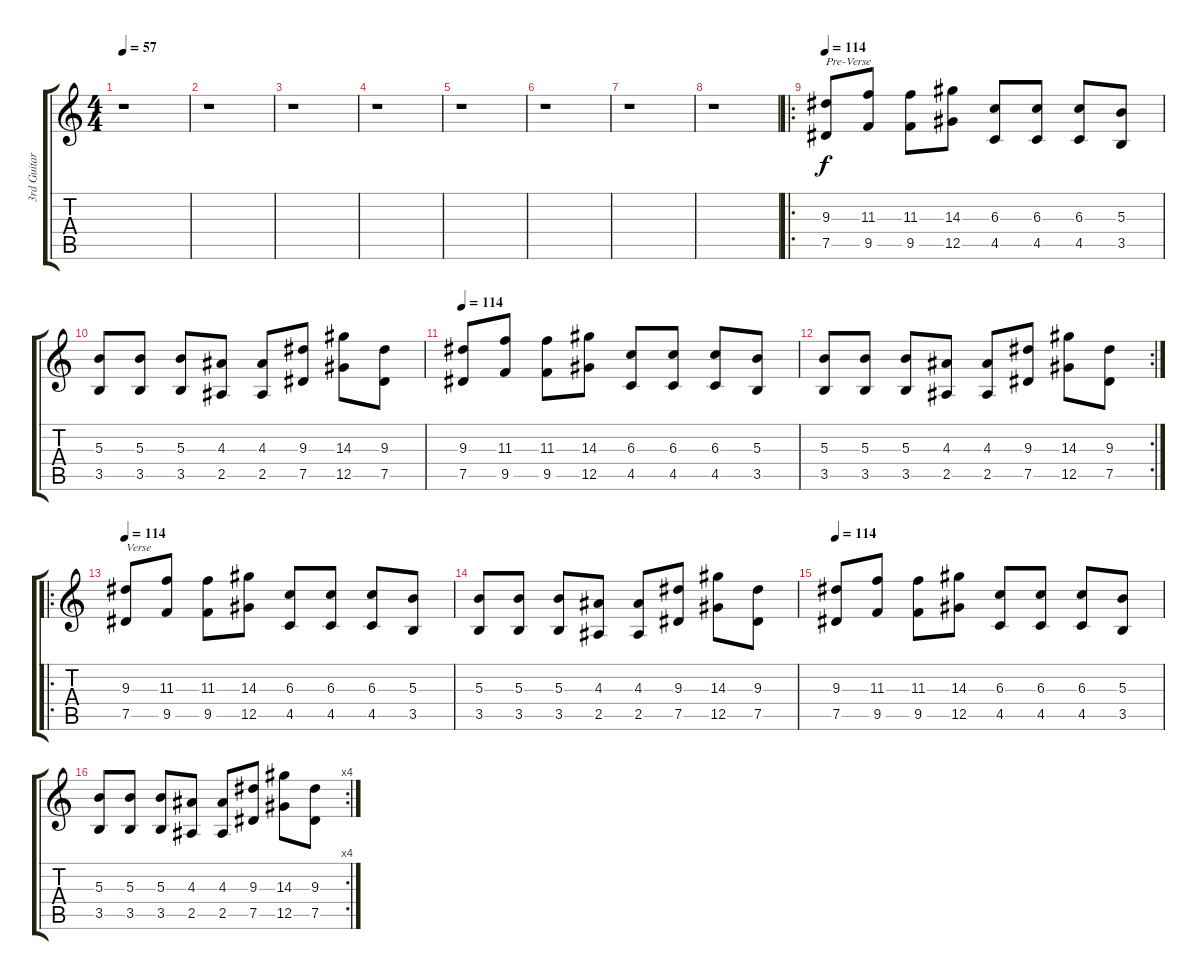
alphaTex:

\track ("3rd Guitar" "3rd Guitar") {instrument overdrivenguitar}
\staff {score tabs}
\tuning (Eb4 Bb3 Gb3 Db3 Ab2 Eb2) {hide}
\ts (4 4)
\tempo 57
\clef g2
\ks c
r.1{dy f instrument overdrivenguitar} |
r.1 |
r.1 |
r.1 |
r.1 |
r.1 |
r.1 |
r.1 |
\ro
\tempo 114
(9.3 7.5).8{txt "Pre-Verse"} (11.3 9.5).8 (11.3 9.5).8 (14.3 12.5).8 (6.3 4.5).8 (6.3 4.5).8 (6.3 4.5).8 (5.3 3.5).8 |
(5.3 3.5).8 (5.3 3.5).8 (5.3 3.5).8 (4.3 2.5).8 (4.3 2.5).8 (9.3 7.5).8 (14.3 12.5).8 (9.3 7.5).8 |
\tempo 114
(9.3 7.5).8 (11.3 9.5).8 (11.3 9.5).8 (14.3 12.5).8 (6.3 4.5).8 (6.3 4.5).8 (6.3 4.5).8 (5.3 3.5).8 |
\rc 2
(5.3 3.5).8 (5.3 3.5).8 (5.3 3.5).8 (4.3 2.5).8 (4.3 2.5).8 (9.3 7.5).8 (14.3 12.5).8 (9.3 7.5).8 |
\ro
\tempo 114
(9.3 7.5).8{txt "Verse"} (11.3 9.5).8 (11.3 9.5).8 (14.3 12.5).8 (6.3 4.5).8 (6.3 4.5).8 (6.3 4.5).8 (5.3 3.5).8 |
(5.3 3.5).8 (5.3 3.5).8 (5.3 3.5).8 (4.3 2.5).8 (4.3 2.5).8 (9.3 7.5).8 (14.3 12.5).8 (9.3 7.5).8 |
\tempo 114
(9.3 7.5).8 (11.3 9.5).8 (11.3 9.5).8 (14.3 12.5).8 (6.3 4.5).8 (6.3 4.5).8 (6.3 4.5).8 (5.3 3.5).8 |
\rc 4
(5.3 3.5).8 (5.3 3.5).8 (5.3 3.5).8 (4.3 2.5).8 (4.3 2.5).8 (9.3 7.5).8 (14.3 12.5).8 (9.3 7.5).8
